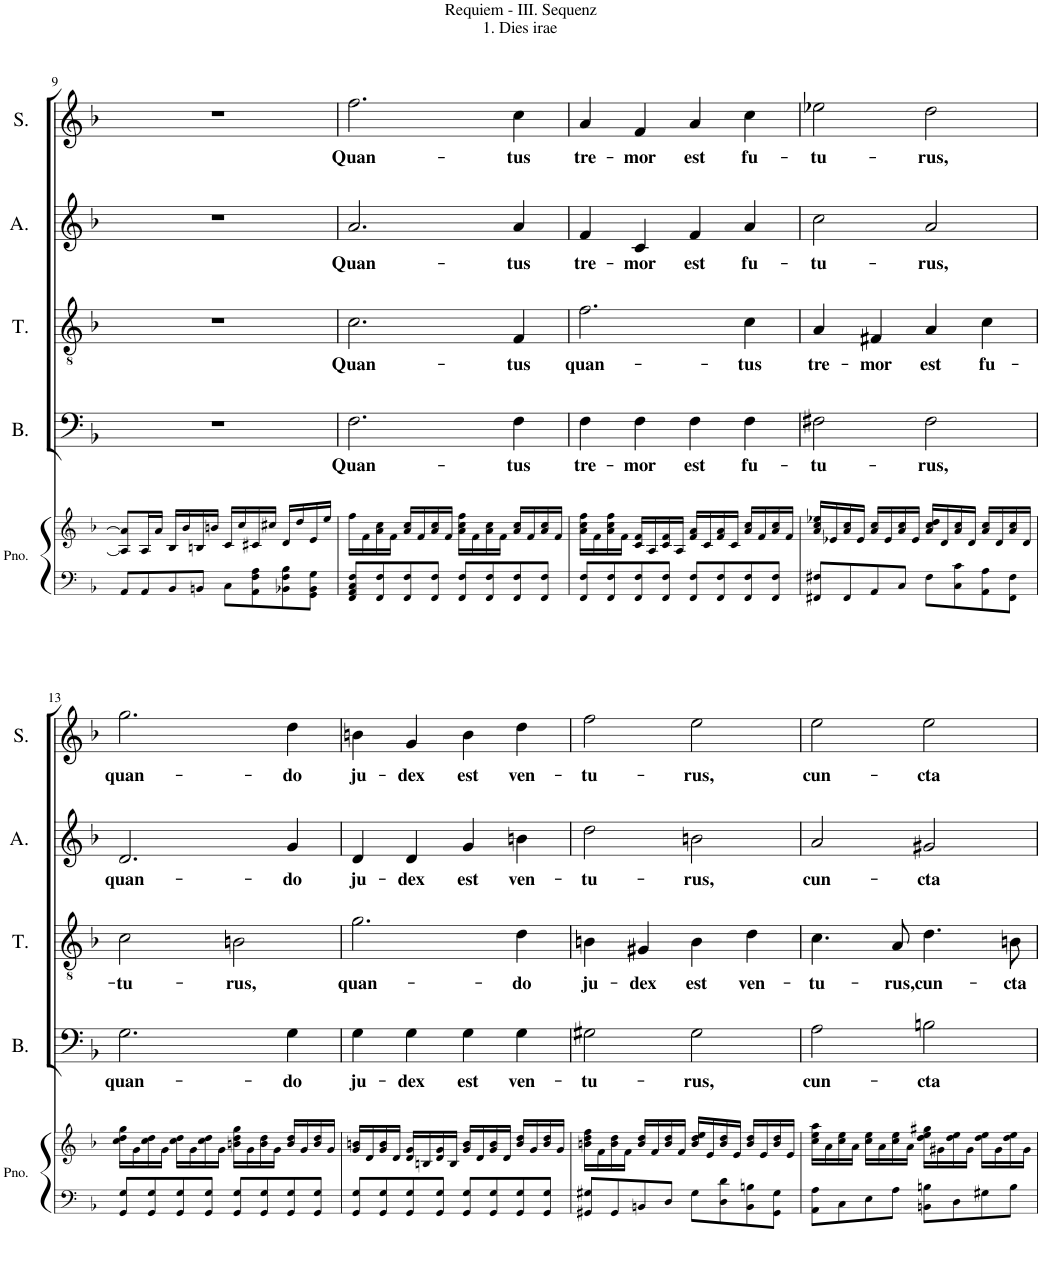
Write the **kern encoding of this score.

**kern	**kern	**kern	**text	**kern	**text	**kern	**text	**kern	**text
*part5	*part5	*part4	*part4	*part3	*part3	*part2	*part2	*part1	*part1
*staff6	*staff5	*staff4	*staff4	*staff3	*staff3	*staff2	*staff2	*staff1	*staff1
*I"Piano	*	*I"Bass	*	*I"Tenor	*	*I"Alto	*	*I"Soprano	*
*I'Pno.	*	*I'B.	*	*I'T.	*	*I'A.	*	*I'S.	*
!!LO:PB:g=z
*clefF4	*clefG2	*clefF4	*	*clefGv2	*	*clefG2	*	*clefG2	*
*k[b-]	*k[b-]	*k[b-]	*	*k[b-]	*	*k[b-]	*	*k[b-]	*
*M4/4	*M4/4	*M4/4	*	*M4/4	*	*M4/4	*	*M4/4	*
*met(c)	*met(c)	*met(c)	*	*met(c)	*	*met(c)	*	*met(c)	*
=9	=9	=9	=9	=9	=9	=9	=9	=9	=9
8AA/L	8A/] 8a/]L	1r	.	1r	.	1r	.	1r	.
8AA/	16A/L	.	.	.	.	.	.	.	.
.	16a/JJ	.	.	.	.	.	.	.	.
8BB-/	16B-/LL	.	.	.	.	.	.	.	.
.	16b-/	.	.	.	.	.	.	.	.
8BBn/J	16Bn/	.	.	.	.	.	.	.	.
.	16bn/JJ	.	.	.	.	.	.	.	.
8C\L	16c/LL	.	.	.	.	.	.	.	.
.	16cc/	.	.	.	.	.	.	.	.
8AA\ 8F\ 8A\	16c#X/	.	.	.	.	.	.	.	.
.	16cc#X/JJ	.	.	.	.	.	.	.	.
8BB-X\ 8F\ 8B-\	16d/LL	.	.	.	.	.	.	.	.
.	16dd/	.	.	.	.	.	.	.	.
8GG\ 8BB-\ 8G\J	16e/	.	.	.	.	.	.	.	.
.	16ee/JJ	.	.	.	.	.	.	.	.
=10	=10	=10	=10	=10	=10	=10	=10	=10	=10
!	!	!	!LO:LY:b	!	!LO:LY:b	!	!LO:LY:b	!	!LO:LY:b
8FF/ 8AA/ 8C/ 8F/L	16ff\LL	2.F\	Quan-	2.c\	Quan-	2.a/	Quan-	2.ff\	Quan-
.	16f\	.	.	.	.	.	.	.	.
8FF/ 8F/	16a\ 16cc\	.	.	.	.	.	.	.	.
.	16f\JJ	.	.	.	.	.	.	.	.
8FF/ 8F/	16a/ 16cc/LL	.	.	.	.	.	.	.	.
.	16f/	.	.	.	.	.	.	.	.
8FF/ 8F/J	16a/ 16cc/	.	.	.	.	.	.	.	.
.	16f/JJ	.	.	.	.	.	.	.	.
8FF/ 8F/L	16a\ 16cc\ 16ff\LL	.	.	.	.	.	.	.	.
.	16f\	.	.	.	.	.	.	.	.
8FF/ 8F/	16a\ 16cc\	.	.	.	.	.	.	.	.
.	16f\JJ	.	.	.	.	.	.	.	.
!	!	!	!LO:LY:b	!	!LO:LY:b	!	!LO:LY:b	!	!LO:LY:b
8FF/ 8F/	16a/ 16cc/LL	4F\	-tus	4F/	-tus	4a/	-tus	4cc\	-tus
.	16f/	.	.	.	.	.	.	.	.
8FF/ 8F/J	16a/ 16cc/	.	.	.	.	.	.	.	.
.	16f/JJ	.	.	.	.	.	.	.	.
=11	=11	=11	=11	=11	=11	=11	=11	=11	=11
!	!	!	!LO:LY:b	!	!LO:LY:b	!	!LO:LY:b	!	!LO:LY:b
8FF/ 8F/L	16a\ 16cc\ 16ff\LL	4F\	tre-	2.f\	quan-	4f/	tre-	4a/	tre-
.	16f\	.	.	.	.	.	.	.	.
8FF/ 8F/	16a\ 16cc\ 16ff\	.	.	.	.	.	.	.	.
.	16f\JJ	.	.	.	.	.	.	.	.
!	!	!	!LO:LY:b	!	!	!	!LO:LY:b	!	!LO:LY:b
8FF/ 8F/	16c/ 16f/LL	4F\	-mor	.	.	4c/	-mor	4f/	-mor
.	16A/	.	.	.	.	.	.	.	.
8FF/ 8F/J	16c/ 16f/	.	.	.	.	.	.	.	.
.	16A/JJ	.	.	.	.	.	.	.	.
!	!	!	!LO:LY:b	!	!	!	!LO:LY:b	!	!LO:LY:b
8FF/ 8F/L	16f/ 16a/LL	4F\	est	.	.	4f/	est	4a/	est
.	16c/	.	.	.	.	.	.	.	.
8FF/ 8F/	16f/ 16a/	.	.	.	.	.	.	.	.
.	16c/JJ	.	.	.	.	.	.	.	.
!	!	!	!LO:LY:b	!	!LO:LY:b	!	!LO:LY:b	!	!LO:LY:b
8FF/ 8F/	16a/ 16cc/LL	4F\	fu-	4c\	-tus	4a/	fu-	4cc\	fu-
.	16f/	.	.	.	.	.	.	.	.
8FF/ 8F/J	16a/ 16cc/	.	.	.	.	.	.	.	.
.	16f/JJ	.	.	.	.	.	.	.	.
=12	=12	=12	=12	=12	=12	=12	=12	=12	=12
!	!	!	!LO:LY:b	!	!LO:LY:b	!	!LO:LY:b	!	!LO:LY:b
8FF#X/ 8F#X/L	16a/ 16cc/ 16ee-X/LL	2F#X\	-tu-	4A/	tre-	2cc\	-tu-	2ee-X\	-tu-
.	16e-X/	.	.	.	.	.	.	.	.
8FF#/	16a/ 16cc/	.	.	.	.	.	.	.	.
.	16e-/JJ	.	.	.	.	.	.	.	.
!	!	!	!	!	!LO:LY:b	!	!	!	!
8AA/	16a/ 16cc/LL	.	.	4F#X/	-mor	.	.	.	.
.	16e-/	.	.	.	.	.	.	.	.
8C/J	16a/ 16cc/	.	.	.	.	.	.	.	.
.	16e-/JJ	.	.	.	.	.	.	.	.
!	!	!	!LO:LY:b	!	!LO:LY:b	!	!LO:LY:b	!	!LO:LY:b
8F#\L	16a/ 16cc/ 16dd/LL	2F#\	-rus,	4A/	est	2a/	-rus,	2dd\	-rus,
.	16d/	.	.	.	.	.	.	.	.
8C\ 8c\	16a/ 16cc/	.	.	.	.	.	.	.	.
.	16d/JJ	.	.	.	.	.	.	.	.
!	!	!	!	!	!LO:LY:b	!	!	!	!
8AA\ 8A\	16a/ 16cc/LL	.	.	4c\	fu-	.	.	.	.
.	16d/	.	.	.	.	.	.	.	.
8FF#\ 8F#\J	16a/ 16cc/	.	.	.	.	.	.	.	.
.	16d/JJ	.	.	.	.	.	.	.	.
!!LO:LB:g=z
=13	=13	=13	=13	=13	=13	=13	=13	=13	=13
!	!	!	!LO:LY:b	!	!LO:LY:b	!	!LO:LY:b	!	!LO:LY:b
8GG/ 8G/L	16cc\ 16dd\ 16gg\LL	2.G\	quan-	2c\	-tu-	2.d/	quan-	2.gg\	quan-
.	16g\	.	.	.	.	.	.	.	.
8GG/ 8G/	16cc\ 16dd\	.	.	.	.	.	.	.	.
.	16g\JJ	.	.	.	.	.	.	.	.
8GG/ 8G/	16cc\ 16dd\LL	.	.	.	.	.	.	.	.
.	16g\	.	.	.	.	.	.	.	.
8GG/ 8G/J	16cc\ 16dd\	.	.	.	.	.	.	.	.
.	16g\JJ	.	.	.	.	.	.	.	.
!	!	!	!	!	!LO:LY:b	!	!	!	!
8GG/ 8G/L	16bn\ 16dd\ 16gg\LL	.	.	2Bn\	-rus,	.	.	.	.
.	16g\	.	.	.	.	.	.	.	.
8GG/ 8G/	16b\ 16dd\	.	.	.	.	.	.	.	.
.	16g\JJ	.	.	.	.	.	.	.	.
!	!	!	!LO:LY:b	!	!	!	!LO:LY:b	!	!LO:LY:b
8GG/ 8G/	16b/ 16dd/LL	4G\	-do	.	.	4g/	-do	4dd\	-do
.	16g/	.	.	.	.	.	.	.	.
8GG/ 8G/J	16b/ 16dd/	.	.	.	.	.	.	.	.
.	16g/JJ	.	.	.	.	.	.	.	.
=14	=14	=14	=14	=14	=14	=14	=14	=14	=14
!	!	!	!LO:LY:b	!	!LO:LY:b	!	!LO:LY:b	!	!LO:LY:b
8GG/ 8G/L	16g/ 16bn/LL	4G\	ju-	2.g\	quan-	4d/	ju-	4bn\	ju-
.	16d/	.	.	.	.	.	.	.	.
8GG/ 8G/	16g/ 16b/	.	.	.	.	.	.	.	.
.	16d/JJ	.	.	.	.	.	.	.	.
!	!	!	!LO:LY:b	!	!	!	!LO:LY:b	!	!LO:LY:b
8GG/ 8G/	16d/ 16g/LL	4G\	-dex	.	.	4d/	-dex	4g/	-dex
.	16Bn/	.	.	.	.	.	.	.	.
8GG/ 8G/J	16d/ 16g/	.	.	.	.	.	.	.	.
.	16B/JJ	.	.	.	.	.	.	.	.
!	!	!	!LO:LY:b	!	!	!	!LO:LY:b	!	!LO:LY:b
8GG/ 8G/L	16g/ 16b/LL	4G\	est	.	.	4g/	est	4b\	est
.	16d/	.	.	.	.	.	.	.	.
8GG/ 8G/	16g/ 16b/	.	.	.	.	.	.	.	.
.	16d/JJ	.	.	.	.	.	.	.	.
!	!	!	!LO:LY:b	!	!LO:LY:b	!	!LO:LY:b	!	!LO:LY:b
8GG/ 8G/	16b/ 16dd/LL	4G\	ven-	4d\	-do	4bn\	ven-	4dd\	ven-
.	16g/	.	.	.	.	.	.	.	.
8GG/ 8G/J	16b/ 16dd/	.	.	.	.	.	.	.	.
.	16g/JJ	.	.	.	.	.	.	.	.
=15	=15	=15	=15	=15	=15	=15	=15	=15	=15
!	!	!	!LO:LY:b	!	!LO:LY:b	!	!LO:LY:b	!	!LO:LY:b
8GG#X/ 8G#X/L	16bn\ 16dd\ 16ff\LL	2G#X\	-tu-	4Bn\	ju-	2dd\	-tu-	2ff\	-tu-
.	16f\	.	.	.	.	.	.	.	.
8GG#/	16b\ 16dd\	.	.	.	.	.	.	.	.
.	16f\JJ	.	.	.	.	.	.	.	.
!	!	!	!	!	!LO:LY:b	!	!	!	!
8BBn/	16b/ 16dd/LL	.	.	4G#X/	-dex	.	.	.	.
.	16f/	.	.	.	.	.	.	.	.
8D/J	16b/ 16dd/	.	.	.	.	.	.	.	.
.	16f/JJ	.	.	.	.	.	.	.	.
!	!	!	!LO:LY:b	!	!LO:LY:b	!	!LO:LY:b	!	!LO:LY:b
8G#\L	16b/ 16dd/ 16ee/LL	2G#\	-rus,	4B\	est	2bn\	-rus,	2ee\	-rus,
.	16e/	.	.	.	.	.	.	.	.
8D\ 8d\	16b/ 16dd/	.	.	.	.	.	.	.	.
.	16e/JJ	.	.	.	.	.	.	.	.
!	!	!	!	!	!LO:LY:b	!	!	!	!
8BB\ 8Bn\	16b/ 16dd/LL	.	.	4d\	ven-	.	.	.	.
.	16e/	.	.	.	.	.	.	.	.
8GG#\ 8G#\J	16b/ 16dd/	.	.	.	.	.	.	.	.
.	16e/JJ	.	.	.	.	.	.	.	.
=16	=16	=16	=16	=16	=16	=16	=16	=16	=16
!	!	!	!LO:LY:b	!	!LO:LY:b	!	!LO:LY:b	!	!LO:LY:b
8AA\ 8A\L	16cc\ 16ee\ 16aa\LL	2A\	cun-	4.c\	-tu-	2a/	cun-	2ee\	cun-
.	16a\	.	.	.	.	.	.	.	.
8C\	16cc\ 16ee\	.	.	.	.	.	.	.	.
.	16a\JJ	.	.	.	.	.	.	.	.
8E\	16cc\ 16ee\LL	.	.	.	.	.	.	.	.
.	16a\	.	.	.	.	.	.	.	.
!	!	!	!	!	!LO:LY:b	!	!	!	!
8A\J	16cc\ 16ee\	.	.	8A/	-rus,	.	.	.	.
.	16a\JJ	.	.	.	.	.	.	.	.
!	!	!	!LO:LY:b	!	!LO:LY:b	!	!LO:LY:b	!	!LO:LY:b
8BBn\ 8Bn\L	16dd\ 16ee\ 16gg#X\LL	2Bn\	-cta	4.d\	cun-	2g#X/	-cta	2ee\	-cta
.	16g#X\	.	.	.	.	.	.	.	.
8D\	16dd\ 16ee\	.	.	.	.	.	.	.	.
.	16g#\JJ	.	.	.	.	.	.	.	.
8G#X\	16dd\ 16ee\LL	.	.	.	.	.	.	.	.
.	16g#\	.	.	.	.	.	.	.	.
!	!	!	!	!	!LO:LY:b	!	!	!	!
8B\J	16dd\ 16ee\	.	.	8Bn\	-cta	.	.	.	.
.	16g#\JJ	.	.	.	.	.	.	.	.
=	=	=	=	=	=	=	=	=	=
*-	*-	*-	*-	*-	*-	*-	*-	*-	*-
